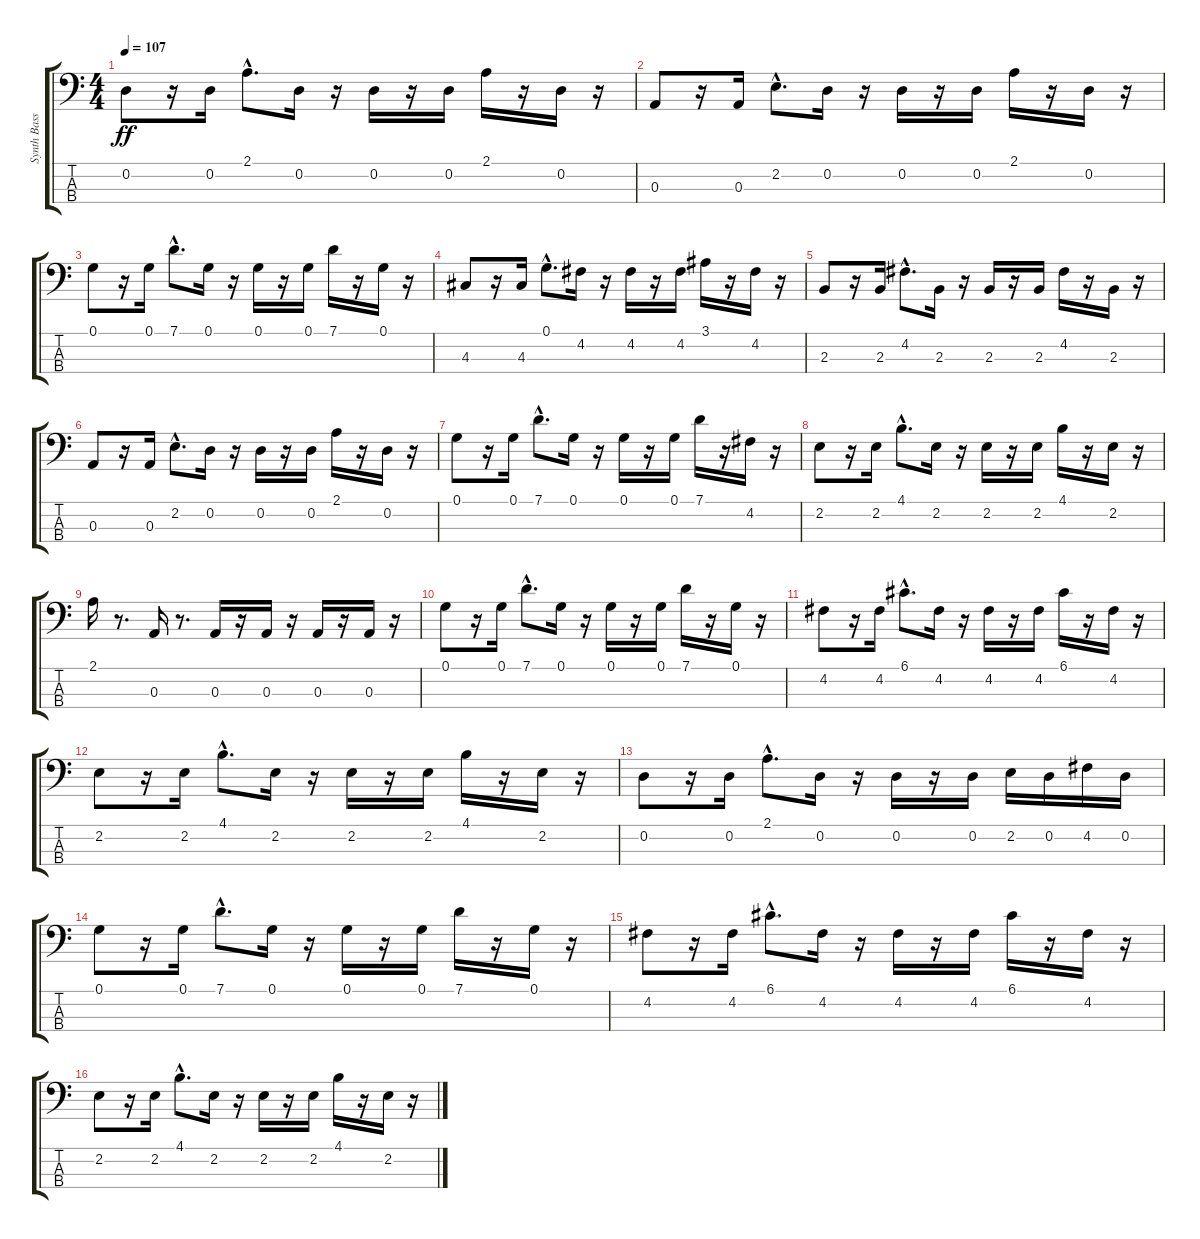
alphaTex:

\track ("Synth Bass 1" "Synth Bass") {instrument synthbass1}
\staff {score tabs}
\tuning (G2 D2 A1 E1) {hide}
\ts (4 4)
\tempo 107
\clef f4
\ks c
0.2.8{dy ff} r.16 0.2.16 2.1{hac}.8{d} 0.2.16 r.16 0.2.16 r.16 0.2.16 2.1.16 r.16 0.2.16 r.16 |
0.3.8 r.16 0.3.16 2.2{hac}.8{d} 0.2.16 r.16 0.2.16 r.16 0.2.16 2.1.16 r.16 0.2.16 r.16 |
0.1.8 r.16 0.1.16 7.1{hac}.8{d} 0.1.16 r.16 0.1.16 r.16 0.1.16 7.1.16 r.16 0.1.16 r.16 |
4.3.8 r.16 4.3.16 0.1{hac}.8{d} 4.2.16 r.16 4.2.16 r.16 4.2.16 3.1.16 r.16 4.2.16 r.16 |
2.3.8 r.16 2.3.16 4.2{hac}.8{d} 2.3.16 r.16 2.3.16 r.16 2.3.16 4.2.16 r.16 2.3.16 r.16 |
0.3.8 r.16 0.3.16 2.2{hac}.8{d} 0.2.16 r.16 0.2.16 r.16 0.2.16 2.1.16 r.16 0.2.16 r.16 |
0.1.8 r.16 0.1.16 7.1{hac}.8{d} 0.1.16 r.16 0.1.16 r.16 0.1.16 7.1.16 r.16 4.2.16 r.16 |
2.2.8 r.16 2.2.16 4.1{hac}.8{d} 2.2.16 r.16 2.2.16 r.16 2.2.16 4.1.16 r.16 2.2.16 r.16 |
2.1.16 r.8{d} 0.3.16 r.8{d} 0.3.16 r.16 0.3.16 r.16 0.3.16 r.16 0.3.16 r.16 |
0.1.8 r.16 0.1.16 7.1{hac}.8{d} 0.1.16 r.16 0.1.16 r.16 0.1.16 7.1.16 r.16 0.1.16 r.16 |
4.2.8 r.16 4.2.16 6.1{hac}.8{d} 4.2.16 r.16 4.2.16 r.16 4.2.16 6.1.16 r.16 4.2.16 r.16 |
2.2.8 r.16 2.2.16 4.1{hac}.8{d} 2.2.16 r.16 2.2.16 r.16 2.2.16 4.1.16 r.16 2.2.16 r.16 |
0.2.8 r.16 0.2.16 2.1{hac}.8{d} 0.2.16 r.16 0.2.16 r.16 0.2.16 2.2.16 0.2.16 4.2.16 0.2.16 |
0.1.8 r.16 0.1.16 7.1{hac}.8{d} 0.1.16 r.16 0.1.16 r.16 0.1.16 7.1.16 r.16 0.1.16 r.16 |
4.2.8 r.16 4.2.16 6.1{hac}.8{d} 4.2.16 r.16 4.2.16 r.16 4.2.16 6.1.16 r.16 4.2.16 r.16 |
2.2.8 r.16 2.2.16 4.1{hac}.8{d} 2.2.16 r.16 2.2.16 r.16 2.2.16 4.1.16 r.16 2.2.16 r.16
